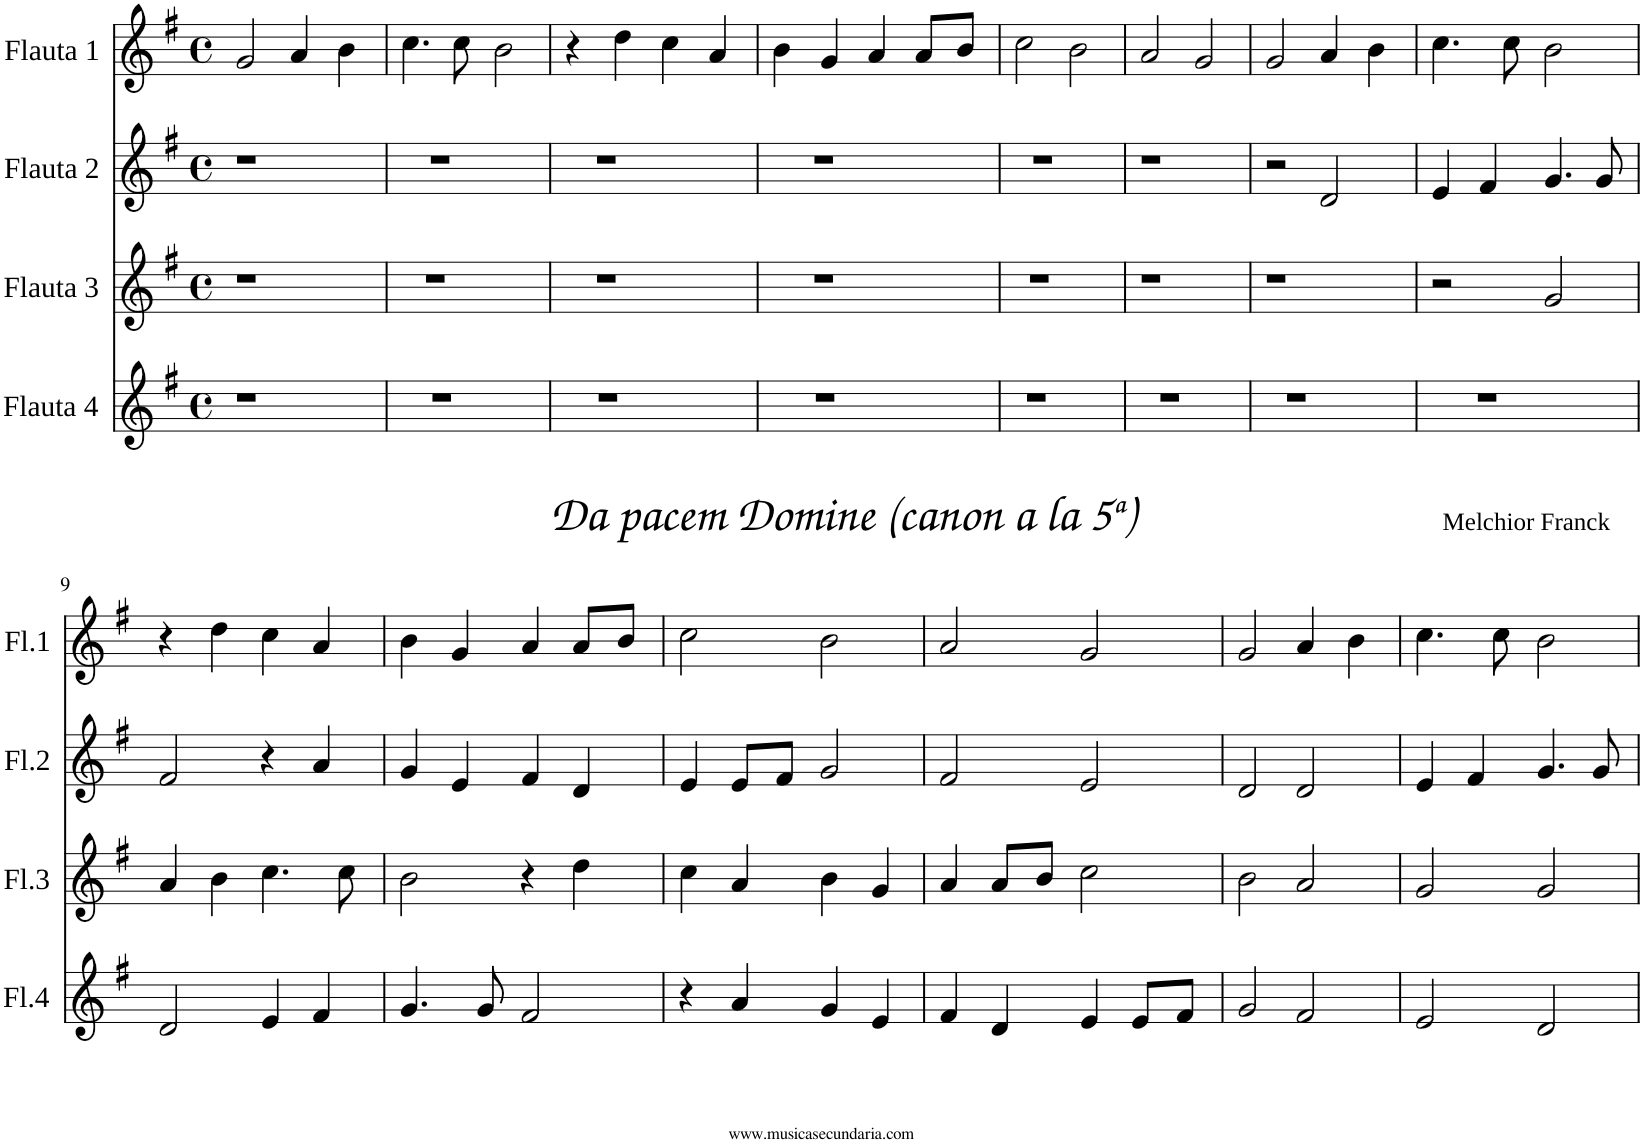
**kern	**kern	**kern	**kern
*part4	*part3	*part2	*part1
*staff4	*staff3	*staff2	*staff1
*I"Flauta 4	*I"Flauta 3	*I"Flauta 2	*I"Flauta 1
*I'Fl.4	*I'Fl.3	*I'Fl.2	*I'Fl.1
*clefG2	*clefG2	*clefG2	*clefG2
*k[f#]	*k[f#]	*k[f#]	*k[f#]
*M4/4	*M4/4	*M4/4	*M4/4
*met(c)	*met(c)	*met(c)	*met(c)
=1	=1	=1	=1
1r	1r	1r	2g/
.	.	.	4a/
.	.	.	4b\
=2	=2	=2	=2
1r	1r	1r	4.cc\
.	.	.	8cc\
.	.	.	2b\
=3	=3	=3	=3
1r	1r	1r	4r
.	.	.	4dd\
.	.	.	4cc\
.	.	.	4a/
=4	=4	=4	=4
1r	1r	1r	4b\
.	.	.	4g/
.	.	.	4a/
.	.	.	8a/L
.	.	.	8b/J
=5	=5	=5	=5
1r	1r	1r	2cc\
.	.	.	2b\
=6	=6	=6	=6
1r	1r	1r	2a/
.	.	.	2g/
=7	=7	=7	=7
1r	1r	2r	2g/
.	.	2d/	4a/
.	.	.	4b\
=8	=8	=8	=8
1r	2r	4e/	4.cc\
.	.	4f#/	.
.	.	.	8cc\
.	2g/	4.g/	2b\
.	.	8g/	.
!!LO:LB:g=z
=9	=9	=9	=9
2d/	4a/	2f#/	4r
.	4b\	.	4dd\
4e/	4.cc\	4r	4cc\
4f#/	.	4a/	4a/
.	8cc\	.	.
=10	=10	=10	=10
4.g/	2b\	4g/	4b\
.	.	4e/	4g/
8g/	.	.	.
2f#/	4r	4f#/	4a/
.	4dd\	4d/	8a/L
.	.	.	8b/J
=11	=11	=11	=11
4r	4cc\	4e/	2cc\
4a/	4a/	8e/L	.
.	.	8f#/J	.
4g/	4b\	2g/	2b\
4e/	4g/	.	.
=12	=12	=12	=12
4f#/	4a/	2f#/	2a/
4d/	8a/L	.	.
.	8b/J	.	.
4e/	2cc\	2e/	2g/
8e/L	.	.	.
8f#/J	.	.	.
=13	=13	=13	=13
2g/	2b\	2d/	2g/
2f#/	2a/	2d/	4a/
.	.	.	4b\
=14	=14	=14	=14
2e/	2g/	4e/	4.cc\
.	.	4f#/	.
.	.	.	8cc\
2d/	2g/	4.g/	2b\
.	.	8g/	.
=	=	=	=
*-	*-	*-	*-
